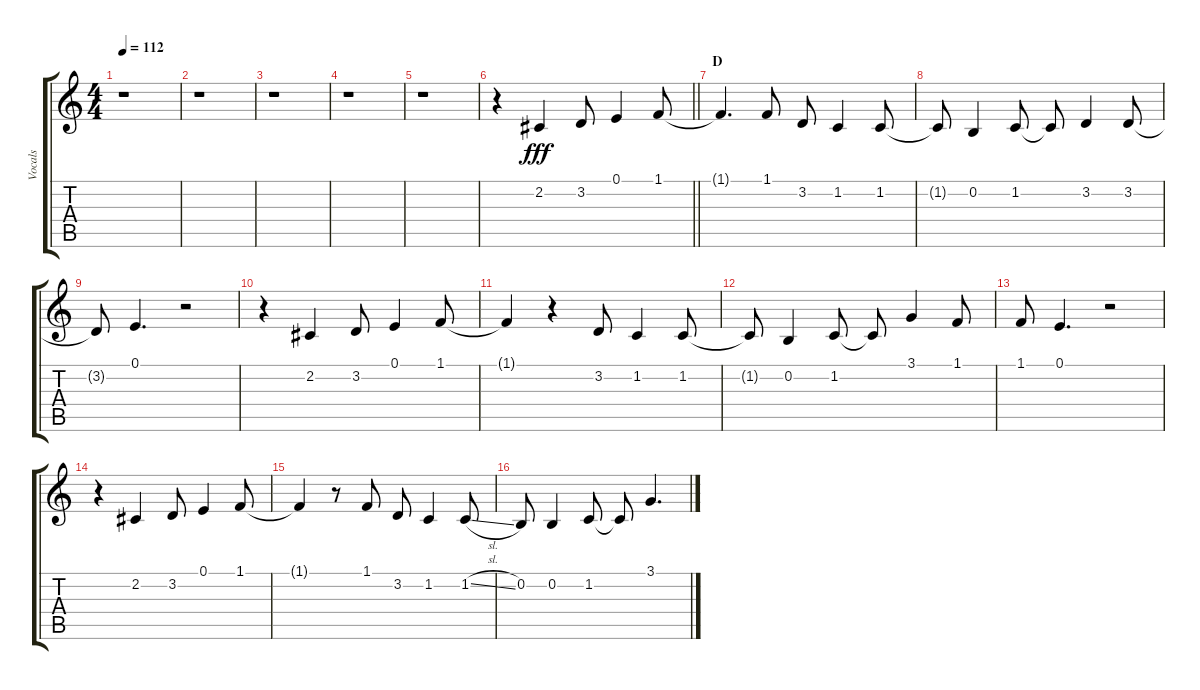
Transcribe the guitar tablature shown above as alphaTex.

\track ("Vocals" "Vocals") {instrument voiceoohs}
\staff {score tabs}
\tuning (E4 B3 G3 D3 A2 E2) {hide}
\ts (4 4)
\tempo 112
\clef g2
\ks c
r.1{dy fff} |
r.1 |
r.1 |
r.1 |
r.1 |
\barLineRight lightlight
r.4 2.2.4 3.2.8 0.1.4 1.1.8 |
\section ("" "D")
1.1{t}.4{d} 1.1.8 3.2.8 1.2.4 1.2.8 |
1.2{t}.8 0.2.4 1.2.8 1.2{t}.8 3.2.4 3.2.8 |
3.2{t}.8 0.1.4{d} r.2 |
r.4 2.2.4 3.2.8 0.1.4 1.1.8 |
1.1{t}.4 r.4 3.2.8 1.2.4 1.2.8 |
1.2{t}.8 0.2.4 1.2.8 1.2{t}.8 3.1.4 1.1.8 |
1.1.8 0.1.4{d} r.2 |
r.4 2.2.4 3.2.8 0.1.4 1.1.8 |
1.1{t}.4 r.8 1.1.8 3.2.8 1.2.4 1.2{sl}.8 |
0.2.8 0.2.4 1.2.8 1.2{t}.8 3.1.4{d}
